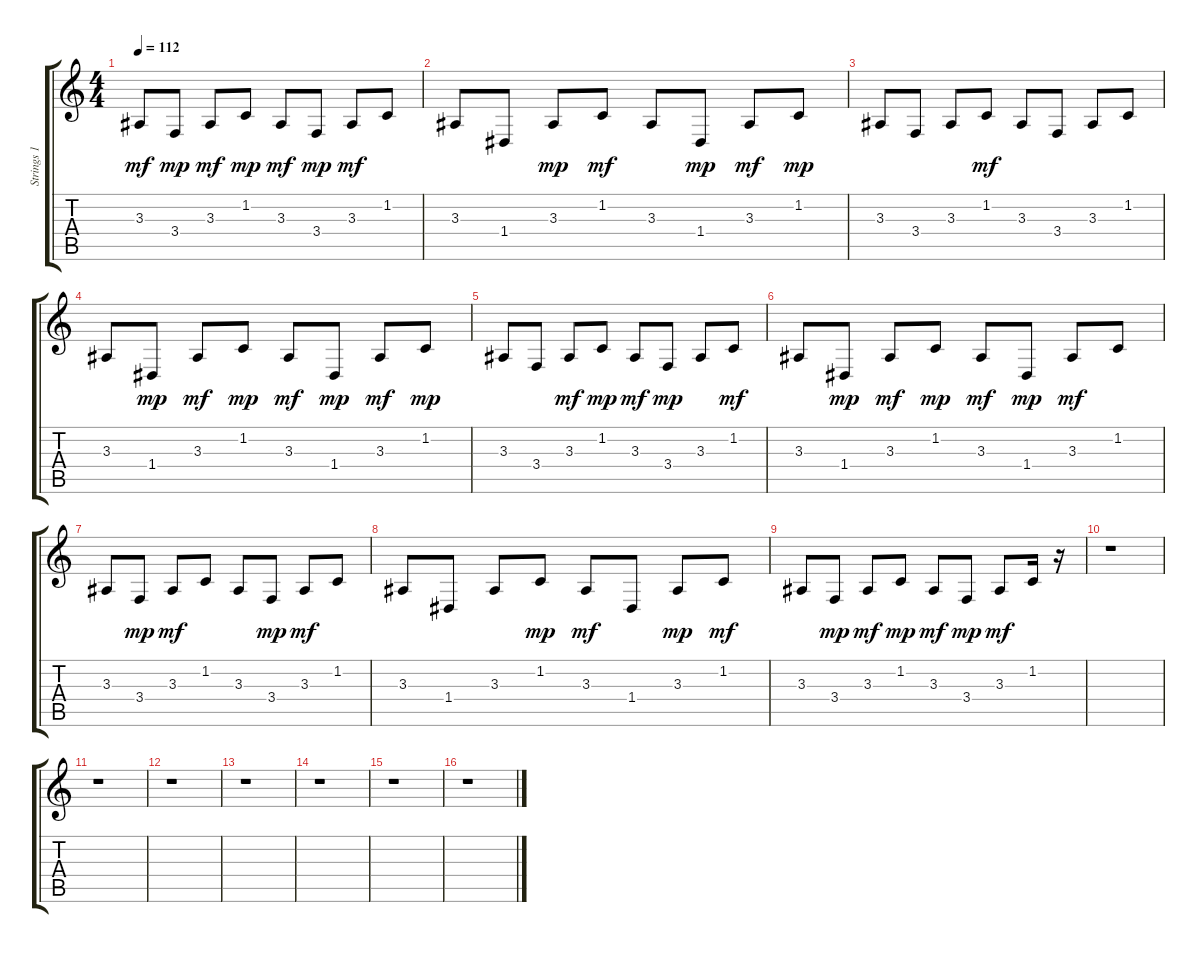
\track ("Strings 1" "Strings 1") {instrument stringensemble1}
\staff {score tabs}
\tuning (E4 B3 G3 D3 A2 E2) {hide}
\ts (4 4)
\tempo 112
\clef g2
\ks c
3.3.8{dy mf} 3.4.8{dy mp} 3.3.8{dy mf} 1.2.8{dy mp} 3.3.8{dy mf} 3.4.8{dy mp} 3.3.8{dy mf} 1.2.8 |
3.3.8 1.4.8 3.3.8{dy mp} 1.2.8{dy mf} 3.3.8 1.4.8{dy mp} 3.3.8{dy mf} 1.2.8{dy mp} |
3.3.8 3.4.8 3.3.8 1.2.8{dy mf} 3.3.8 3.4.8 3.3.8 1.2.8 |
3.3.8 1.4.8{dy mp} 3.3.8{dy mf} 1.2.8{dy mp} 3.3.8{dy mf} 1.4.8{dy mp} 3.3.8{dy mf} 1.2.8{dy mp} |
3.3.8 3.4.8 3.3.8{dy mf} 1.2.8{dy mp} 3.3.8{dy mf} 3.4.8{dy mp} 3.3.8 1.2.8{dy mf} |
3.3.8 1.4.8{dy mp} 3.3.8{dy mf} 1.2.8{dy mp} 3.3.8{dy mf} 1.4.8{dy mp} 3.3.8{dy mf} 1.2.8 |
3.3.8 3.4.8{dy mp} 3.3.8{dy mf} 1.2.8 3.3.8 3.4.8{dy mp} 3.3.8{dy mf} 1.2.8 |
3.3.8 1.4.8 3.3.8 1.2.8{dy mp} 3.3.8{dy mf} 1.4.8 3.3.8{dy mp} 1.2.8{dy mf} |
3.3.8 3.4.8{dy mp} 3.3.8{dy mf} 1.2.8{dy mp} 3.3.8{dy mf} 3.4.8{dy mp} 3.3.8{dy mf} 1.2.16 r.16 |
r.1 |
r.1 |
r.1 |
r.1 |
r.1 |
r.1 |
r.1
